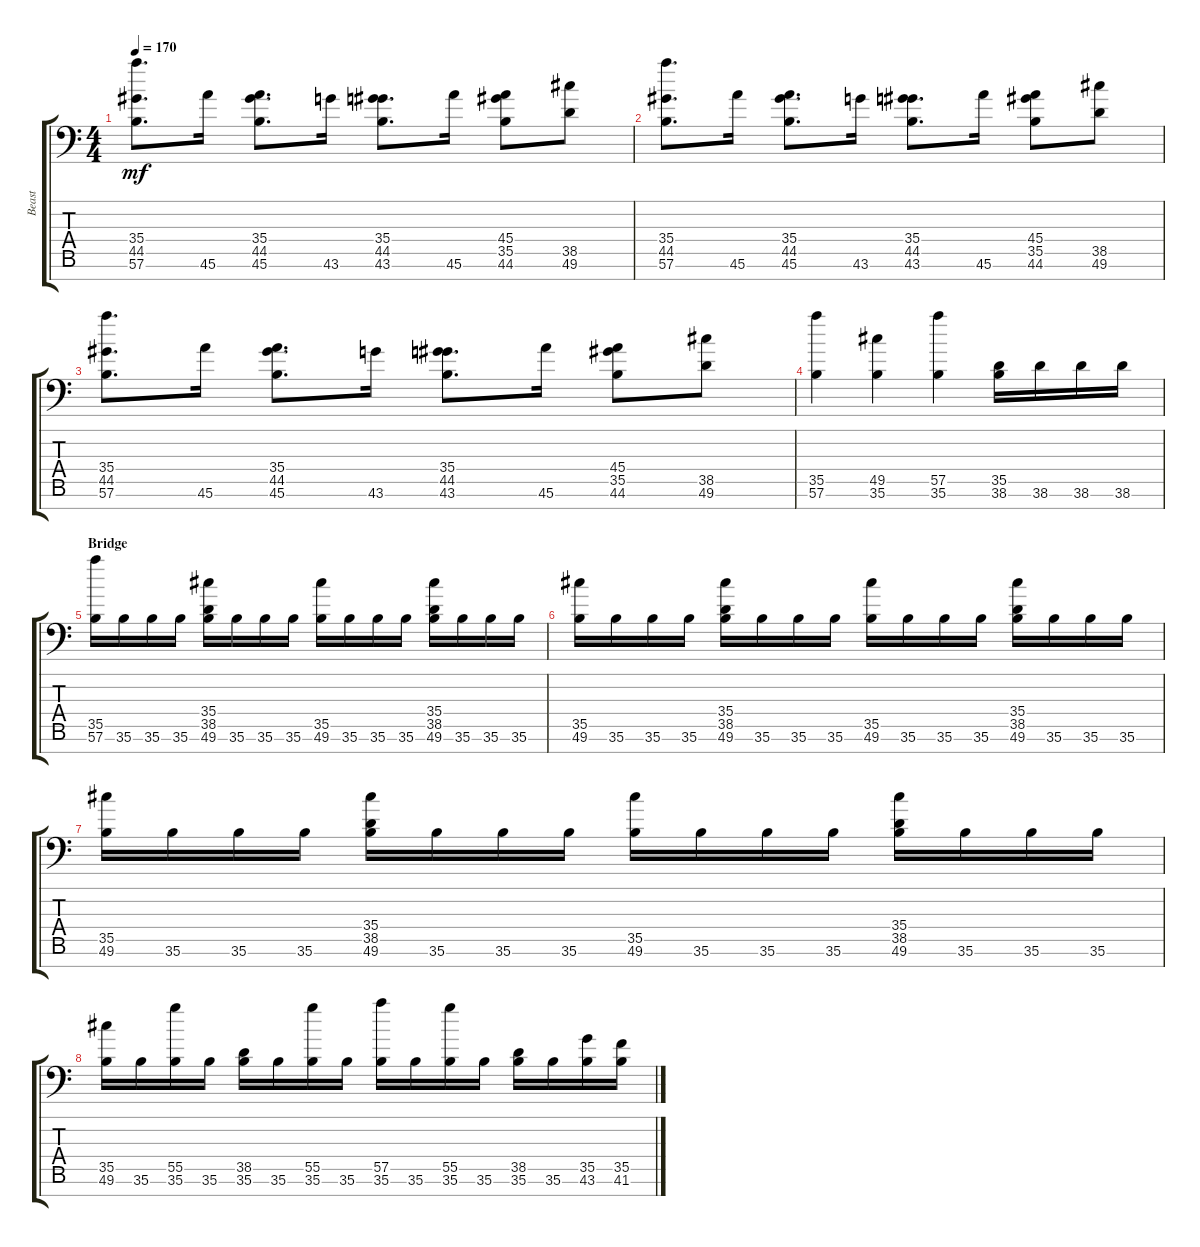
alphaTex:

\track ("Beast" "Beast") {instrument acousticgrandpiano}
\staff {score tabs}
\tuning (C-1 C-1 C-1 C-1 C-1 C-1 C-1) {hide}
\ts (4 4)
\tempo 170
\clef f4
\ks c
(35.4 44.5 57.6).8{d dy mf} 45.6.16 (35.4 44.5 45.6).8{d} 43.6.16 (35.4 44.5 43.6).8{d} 45.6.16 (45.4 35.5 44.6).8 (38.5 49.6).8 |
(35.4 44.5 57.6).8{d} 45.6.16 (35.4 44.5 45.6).8{d} 43.6.16 (35.4 44.5 43.6).8{d} 45.6.16 (45.4 35.5 44.6).8 (38.5 49.6).8 |
(35.4 44.5 57.6).8{d} 45.6.16 (35.4 44.5 45.6).8{d} 43.6.16 (35.4 44.5 43.6).8{d} 45.6.16 (45.4 35.5 44.6).8 (38.5 49.6).8 |
(35.5 57.6).4 (49.5 35.6).4 (57.5 35.6).4 (35.5 38.6).16 38.6.16 38.6.16 38.6.16 |
\section ("" "Bridge")
(35.5 57.6).16 35.6.16 35.6.16 35.6.16 (35.4 38.5 49.6).16 35.6.16 35.6.16 35.6.16 (35.5 49.6).16 35.6.16 35.6.16 35.6.16 (35.4 38.5 49.6).16 35.6.16 35.6.16 35.6.16 |
(35.5 49.6).16 35.6.16 35.6.16 35.6.16 (35.4 38.5 49.6).16 35.6.16 35.6.16 35.6.16 (35.5 49.6).16 35.6.16 35.6.16 35.6.16 (35.4 38.5 49.6).16 35.6.16 35.6.16 35.6.16 |
(35.5 49.6).16 35.6.16 35.6.16 35.6.16 (35.4 38.5 49.6).16 35.6.16 35.6.16 35.6.16 (35.5 49.6).16 35.6.16 35.6.16 35.6.16 (35.4 38.5 49.6).16 35.6.16 35.6.16 35.6.16 |
(35.5 49.6).16 35.6.16 (55.5 35.6).16 35.6.16 (38.5 35.6).16 35.6.16 (55.5 35.6).16 35.6.16 (57.5 35.6).16 35.6.16 (55.5 35.6).16 35.6.16 (38.5 35.6).16 35.6.16 (35.5 43.6).16 (35.5 41.6).16
